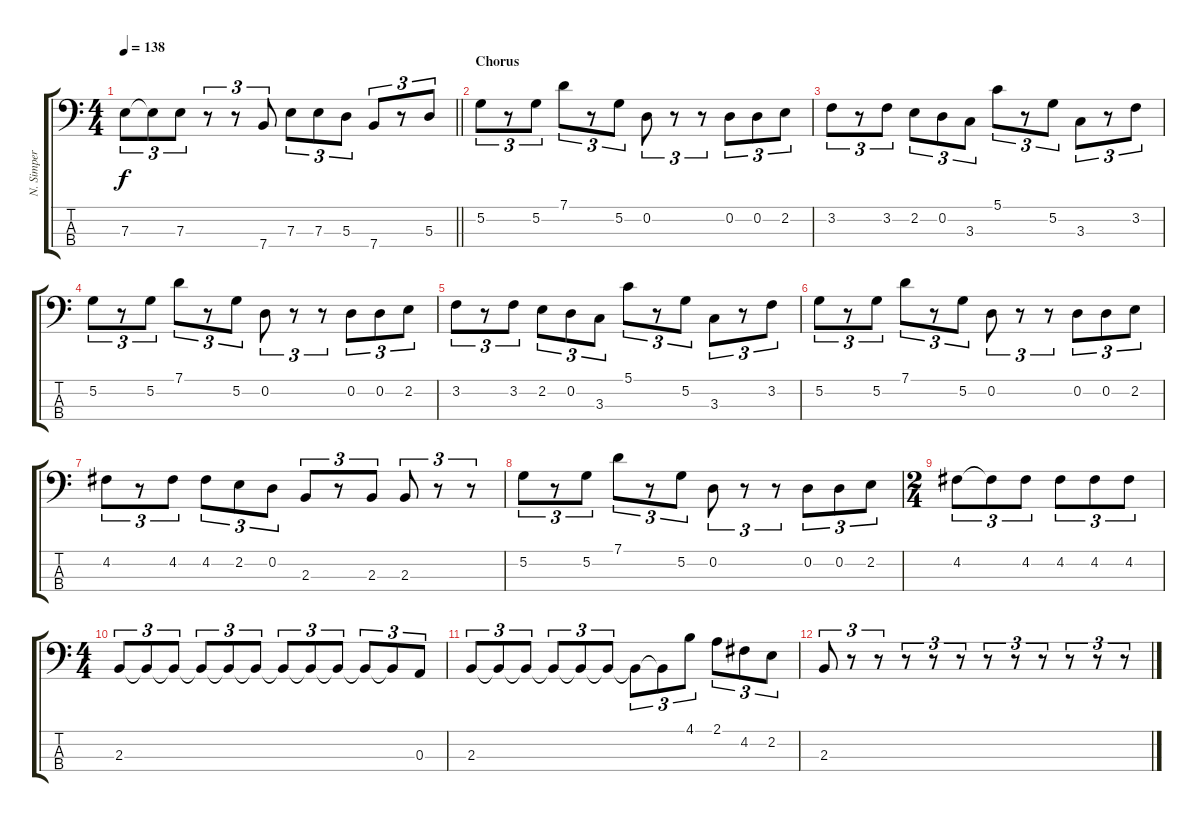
\track ("N. Simper" "N. Simper") {instrument electricbassfinger}
\staff {score tabs}
\tuning (G2 D2 A1 E1) {hide}
\ts (4 4)
\tempo 138
\clef f4
\barLineRight lightlight
\ks c
7.3.8{tu (3 2) dy f} 7.3{t}.8{tu (3 2)} 7.3.8{tu (3 2)} r.8{tu (3 2)} r.8{tu (3 2)} 7.4.8{tu (3 2)} 7.3.8{tu (3 2)} 7.3.8{tu (3 2)} 5.3.8{tu (3 2)} 7.4.8{tu (3 2)} r.8{tu (3 2)} 5.3.8{tu (3 2)} |
\section ("" "Chorus")
5.2.8{tu (3 2)} r.8{tu (3 2)} 5.2.8{tu (3 2)} 7.1.8{tu (3 2)} r.8{tu (3 2)} 5.2.8{tu (3 2)} 0.2.8{tu (3 2)} r.8{tu (3 2)} r.8{tu (3 2)} 0.2.8{tu (3 2)} 0.2.8{tu (3 2)} 2.2.8{tu (3 2)} |
3.2.8{tu (3 2)} r.8{tu (3 2)} 3.2.8{tu (3 2)} 2.2.8{tu (3 2)} 0.2.8{tu (3 2)} 3.3.8{tu (3 2)} 5.1.8{tu (3 2)} r.8{tu (3 2)} 5.2.8{tu (3 2)} 3.3.8{tu (3 2)} r.8{tu (3 2)} 3.2.8{tu (3 2)} |
5.2.8{tu (3 2)} r.8{tu (3 2)} 5.2.8{tu (3 2)} 7.1.8{tu (3 2)} r.8{tu (3 2)} 5.2.8{tu (3 2)} 0.2.8{tu (3 2)} r.8{tu (3 2)} r.8{tu (3 2)} 0.2.8{tu (3 2)} 0.2.8{tu (3 2)} 2.2.8{tu (3 2)} |
3.2.8{tu (3 2)} r.8{tu (3 2)} 3.2.8{tu (3 2)} 2.2.8{tu (3 2)} 0.2.8{tu (3 2)} 3.3.8{tu (3 2)} 5.1.8{tu (3 2)} r.8{tu (3 2)} 5.2.8{tu (3 2)} 3.3.8{tu (3 2)} r.8{tu (3 2)} 3.2.8{tu (3 2)} |
5.2.8{tu (3 2)} r.8{tu (3 2)} 5.2.8{tu (3 2)} 7.1.8{tu (3 2)} r.8{tu (3 2)} 5.2.8{tu (3 2)} 0.2.8{tu (3 2)} r.8{tu (3 2)} r.8{tu (3 2)} 0.2.8{tu (3 2)} 0.2.8{tu (3 2)} 2.2.8{tu (3 2)} |
4.2.8{tu (3 2)} r.8{tu (3 2)} 4.2.8{tu (3 2)} 4.2.8{tu (3 2)} 2.2.8{tu (3 2)} 0.2.8{tu (3 2)} 2.3.8{tu (3 2)} r.8{tu (3 2)} 2.3.8{tu (3 2)} 2.3.8{tu (3 2)} r.8{tu (3 2)} r.8{tu (3 2)} |
5.2.8{tu (3 2)} r.8{tu (3 2)} 5.2.8{tu (3 2)} 7.1.8{tu (3 2)} r.8{tu (3 2)} 5.2.8{tu (3 2)} 0.2.8{tu (3 2)} r.8{tu (3 2)} r.8{tu (3 2)} 0.2.8{tu (3 2)} 0.2.8{tu (3 2)} 2.2.8{tu (3 2)} |
\ts (2 4)
4.2.8{tu (3 2)} 4.2{t}.8{tu (3 2)} 4.2.8{tu (3 2)} 4.2.8{tu (3 2)} 4.2.8{tu (3 2)} 4.2.8{tu (3 2)} |
\ts (4 4)
2.3.8{tu (3 2)} 2.3{t}.8{tu (3 2)} 2.3{t}.8{tu (3 2)} 2.3{t}.8{tu (3 2)} 2.3{t}.8{tu (3 2)} 2.3{t}.8{tu (3 2)} 2.3{t}.8{tu (3 2)} 2.3{t}.8{tu (3 2)} 2.3{t}.8{tu (3 2)} 2.3{t}.8{tu (3 2)} 2.3{t}.8{tu (3 2)} 0.3.8{tu (3 2)} |
2.3.8{tu (3 2)} 2.3{t}.8{tu (3 2)} 2.3{t}.8{tu (3 2)} 2.3{t}.8{tu (3 2)} 2.3{t}.8{tu (3 2)} 2.3{t}.8{tu (3 2)} 2.3{t}.8{tu (3 2)} 2.3{t}.8{tu (3 2)} 4.1.8{tu (3 2)} 2.1.8{tu (3 2)} 4.2.8{tu (3 2)} 2.2.8{tu (3 2)} |
2.3.8{tu (3 2)} r.8{tu (3 2)} r.8{tu (3 2)} r.8{tu (3 2)} r.8{tu (3 2)} r.8{tu (3 2)} r.8{tu (3 2)} r.8{tu (3 2)} r.8{tu (3 2)} r.8{tu (3 2)} r.8{tu (3 2)} r.8{tu (3 2)}
